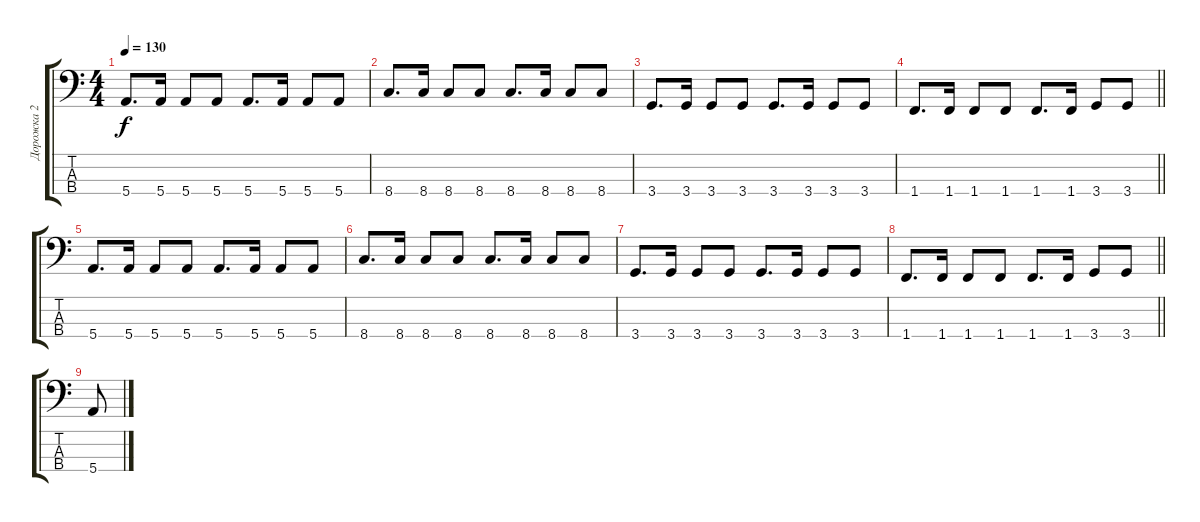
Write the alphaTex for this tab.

\track ("Дорожка 2" "Дорожка 2") {instrument electricbassfinger}
\staff {score tabs}
\tuning (G2 D2 A1 E1) {hide}
\ts (4 4)
\tempo 130
\clef f4
\ks c
5.4.8{d dy f} 5.4.16 5.4.8 5.4.8 5.4.8{d} 5.4.16 5.4.8 5.4.8 |
8.4.8{d} 8.4.16 8.4.8 8.4.8 8.4.8{d} 8.4.16 8.4.8 8.4.8 |
3.4.8{d} 3.4.16 3.4.8 3.4.8 3.4.8{d} 3.4.16 3.4.8 3.4.8 |
\barLineRight lightlight
1.4.8{d} 1.4.16 1.4.8 1.4.8 1.4.8{d} 1.4.16 3.4.8 3.4.8 |
5.4.8{d} 5.4.16 5.4.8 5.4.8 5.4.8{d} 5.4.16 5.4.8 5.4.8 |
8.4.8{d} 8.4.16 8.4.8 8.4.8 8.4.8{d} 8.4.16 8.4.8 8.4.8 |
3.4.8{d} 3.4.16 3.4.8 3.4.8 3.4.8{d} 3.4.16 3.4.8 3.4.8 |
\barLineRight lightlight
1.4.8{d} 1.4.16 1.4.8 1.4.8 1.4.8{d} 1.4.16 3.4.8 3.4.8 |
5.4.8
